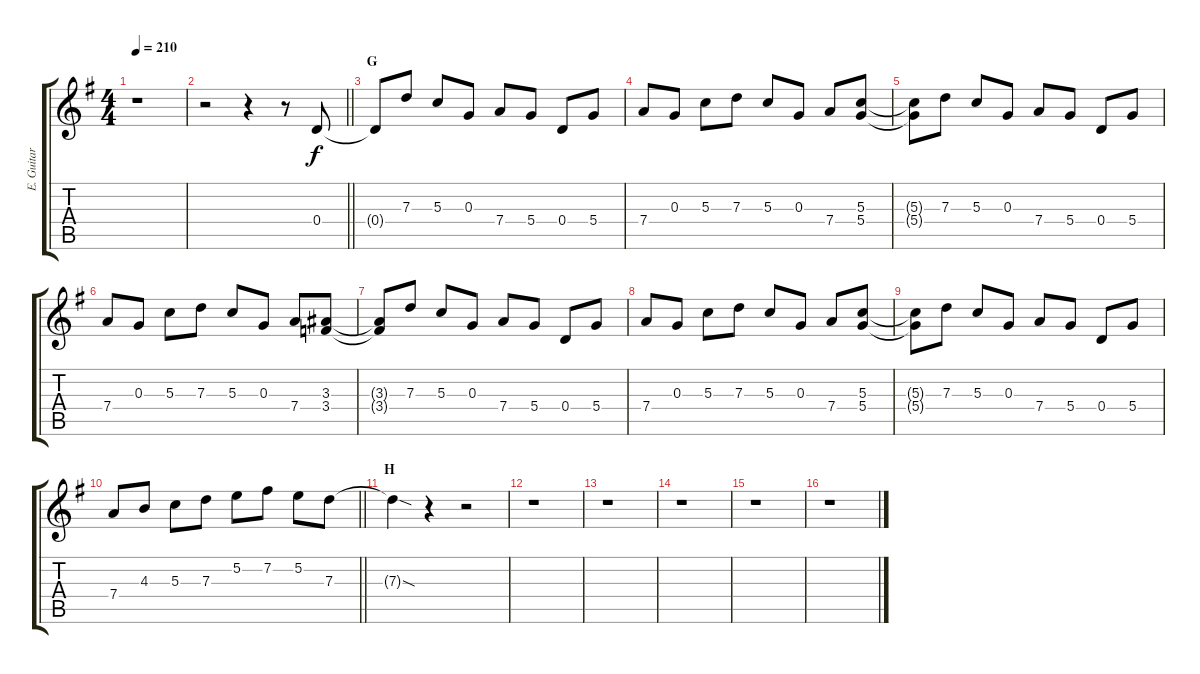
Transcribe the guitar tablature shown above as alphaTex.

\track ("E. Guitar I" "E. Guitar ") {instrument overdrivenguitar}
\staff {score tabs}
\tuning (E4 B3 G3 D3 A2 D2) {hide}
\ts (4 4)
\tempo 210
\clef g2
\ks g
r.1{dy f} |
\barLineRight lightlight
r.2 r.4 r.8 0.4.8 |
\section ("" "G")
0.4{t}.8 7.3.8 5.3.8 0.3.8 7.4.8 5.4.8 0.4.8 5.4.8 |
7.4.8 0.3.8 5.3.8 7.3.8 5.3.8 0.3.8 7.4.8 (5.3 5.4).8 |
(5.3{t} 5.4{t}).8 7.3.8 5.3.8 0.3.8 7.4.8 5.4.8 0.4.8 5.4.8 |
7.4.8 0.3.8 5.3.8 7.3.8 5.3.8 0.3.8 7.4.8 (3.3 3.4).8 |
(3.3{t} 3.4{t}).8 7.3.8 5.3.8 0.3.8 7.4.8 5.4.8 0.4.8 5.4.8 |
7.4.8 0.3.8 5.3.8 7.3.8 5.3.8 0.3.8 7.4.8 (5.3 5.4).8 |
(5.3{t} 5.4{t}).8 7.3.8 5.3.8 0.3.8 7.4.8 5.4.8 0.4.8 5.4.8 |
\barLineRight lightlight
7.4.8 4.3.8 5.3.8 7.3.8 5.2.8 7.2.8 5.2.8 7.3.8 |
\section ("" "H")
7.3{sod t}.4 r.4 r.2 |
r.1 |
r.1 |
r.1 |
r.1 |
r.1
